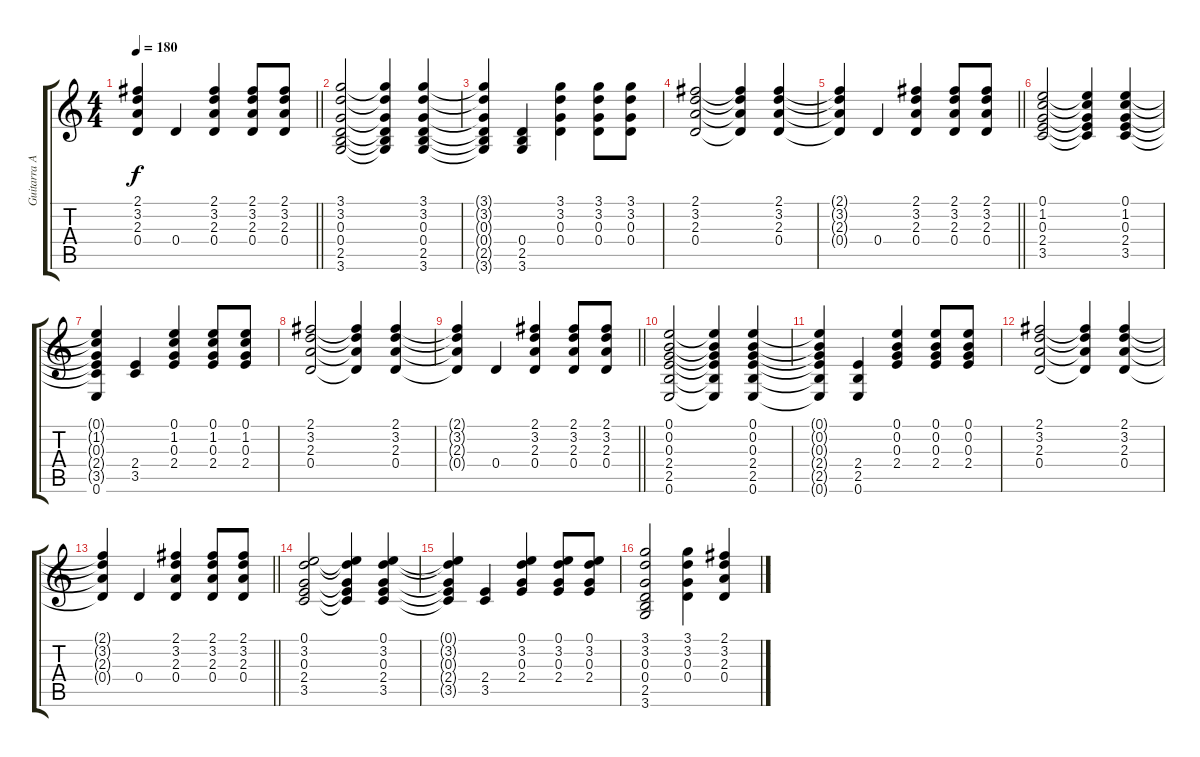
\track ("Guitarra Acustica" "Guitarra A") {instrument acousticguitarsteel}
\staff {score tabs}
\tuning (E4 B3 G3 D3 A2 E2) {hide}
\ts (4 4)
\tempo 180
\clef g2
\barLineRight lightlight
\ks c
(2.1{t} 3.2{t} 2.3{t} 0.4{t}).4{dy f} 0.4.4 (2.1 3.2 2.3 0.4).4 (2.1 3.2 2.3 0.4).8 (2.1 3.2 2.3 0.4).8 |
(3.1 3.2 0.3 0.4 2.5 3.6).2 (3.1{t} 3.2{t} 0.3{t} 0.4{t} 2.5{t} 3.6{t}).4 (3.1 3.2 0.3 0.4 2.5 3.6).4 |
(3.1{t} 3.2{t} 0.3{t} 0.4{t} 2.5{t} 3.6{t}).4 (0.4 2.5 3.6).4 (3.1 3.2 0.3 0.4).4 (3.1 3.2 0.3 0.4).8 (3.1 3.2 0.3 0.4).8 |
(2.1 3.2 2.3 0.4).2 (2.1{t} 3.2{t} 2.3{t} 0.4{t}).4 (2.1 3.2 2.3 0.4).4 |
\barLineRight lightlight
(2.1{t} 3.2{t} 2.3{t} 0.4{t}).4 0.4.4 (2.1 3.2 2.3 0.4).4 (2.1 3.2 2.3 0.4).8 (2.1 3.2 2.3 0.4).8 |
(0.1 1.2 0.3 2.4 3.5).2 (0.1{t} 1.2{t} 0.3{t} 2.4{t} 3.5{t}).4 (0.1 1.2 0.3 2.4 3.5).4 |
(0.1{t} 1.2{t} 0.3{t} 2.4{t} 3.5{t} 0.6).4 (2.4 3.5).4 (0.1 1.2 0.3 2.4).4 (0.1 1.2 0.3 2.4).8 (0.1 1.2 0.3 2.4).8 |
(2.1 3.2 2.3 0.4).2 (2.1{t} 3.2{t} 2.3{t} 0.4{t}).4 (2.1 3.2 2.3 0.4).4 |
\barLineRight lightlight
(2.1{t} 3.2{t} 2.3{t} 0.4{t}).4 0.4.4 (2.1 3.2 2.3 0.4).4 (2.1 3.2 2.3 0.4).8 (2.1 3.2 2.3 0.4).8 |
(0.1 0.2 0.3 2.4 2.5 0.6).2 (0.1{t} 0.2{t} 0.3{t} 2.4{t} 2.5{t} 0.6{t}).4 (0.1 0.2 0.3 2.4 2.5 0.6).4 |
(0.1{t} 0.2{t} 0.3{t} 2.4{t} 2.5{t} 0.6{t}).4 (2.4 2.5 0.6).4 (0.1 0.2 0.3 2.4).4 (0.1 0.2 0.3 2.4).8 (0.1 0.2 0.3 2.4).8 |
(2.1 3.2 2.3 0.4).2 (2.1{t} 3.2{t} 2.3{t} 0.4{t}).4 (2.1 3.2 2.3 0.4).4 |
\barLineRight lightlight
(2.1{t} 3.2{t} 2.3{t} 0.4{t}).4 0.4.4 (2.1 3.2 2.3 0.4).4 (2.1 3.2 2.3 0.4).8 (2.1 3.2 2.3 0.4).8 |
(0.1 3.2 0.3 2.4 3.5).2 (0.1{t} 3.2{t} 0.3{t} 2.4{t} 3.5{t}).4 (0.1 3.2 0.3 2.4 3.5).4 |
(0.1{t} 3.2{t} 0.3{t} 2.4{t} 3.5{t}).4 (2.4 3.5).4 (0.1 3.2 0.3 2.4).4 (0.1 3.2 0.3 2.4).8 (0.1 3.2 0.3 2.4).8 |
(3.1 3.2 0.3 0.4 2.5 3.6).2 (3.1 3.2 0.3 0.4).4 (2.1 3.2 2.3 0.4).4
